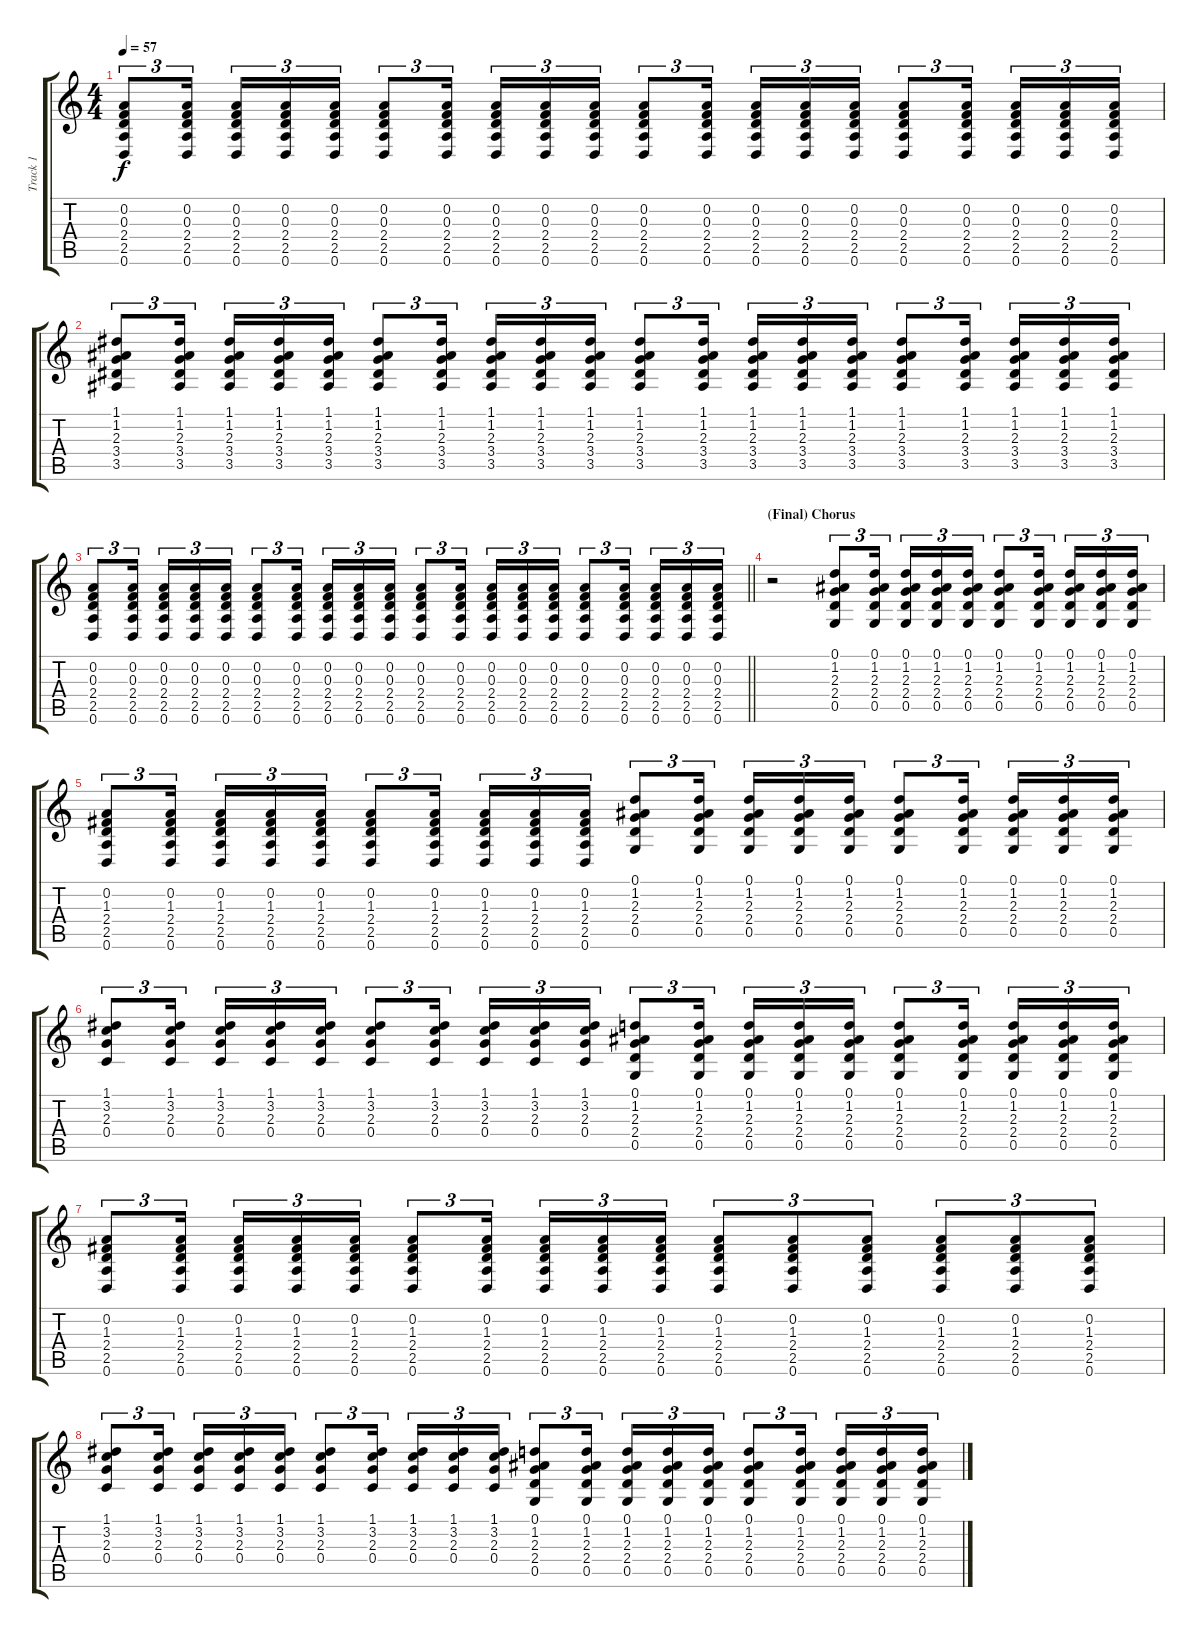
\track ("Track 1" "Track 1") {instrument acousticguitarsteel}
\staff {score tabs}
\tuning (D4 A3 F3 C3 G2 D2) {hide}
\ts (4 4)
\tempo 57
\clef g2
\ks c
(0.2 0.3 2.4 2.5 0.6).8{tu (3 2) dy f} (0.2 0.3 2.4 2.5 0.6).16{tu (3 2) beam splitsecondary} (0.2 0.3 2.4 2.5 0.6).16{tu (3 2)} (0.2 0.3 2.4 2.5 0.6).16{tu (3 2)} (0.2 0.3 2.4 2.5 0.6).16{tu (3 2)} (0.2 0.3 2.4 2.5 0.6).8{tu (3 2)} (0.2 0.3 2.4 2.5 0.6).16{tu (3 2) beam splitsecondary} (0.2 0.3 2.4 2.5 0.6).16{tu (3 2)} (0.2 0.3 2.4 2.5 0.6).16{tu (3 2)} (0.2 0.3 2.4 2.5 0.6).16{tu (3 2)} (0.2 0.3 2.4 2.5 0.6).8{tu (3 2)} (0.2 0.3 2.4 2.5 0.6).16{tu (3 2) beam splitsecondary} (0.2 0.3 2.4 2.5 0.6).16{tu (3 2)} (0.2 0.3 2.4 2.5 0.6).16{tu (3 2)} (0.2 0.3 2.4 2.5 0.6).16{tu (3 2)} (0.2 0.3 2.4 2.5 0.6).8{tu (3 2)} (0.2 0.3 2.4 2.5 0.6).16{tu (3 2) beam splitsecondary} (0.2 0.3 2.4 2.5 0.6).16{tu (3 2)} (0.2 0.3 2.4 2.5 0.6).16{tu (3 2)} (0.2 0.3 2.4 2.5 0.6).16{tu (3 2)} |
(1.1 1.2 2.3 3.4 3.5).8{tu (3 2)} (1.1 1.2 2.3 3.4 3.5).16{tu (3 2) beam splitsecondary} (1.1 1.2 2.3 3.4 3.5).16{tu (3 2)} (1.1 1.2 2.3 3.4 3.5).16{tu (3 2)} (1.1 1.2 2.3 3.4 3.5).16{tu (3 2)} (1.1 1.2 2.3 3.4 3.5).8{tu (3 2)} (1.1 1.2 2.3 3.4 3.5).16{tu (3 2) beam splitsecondary} (1.1 1.2 2.3 3.4 3.5).16{tu (3 2)} (1.1 1.2 2.3 3.4 3.5).16{tu (3 2)} (1.1 1.2 2.3 3.4 3.5).16{tu (3 2)} (1.1 1.2 2.3 3.4 3.5).8{tu (3 2)} (1.1 1.2 2.3 3.4 3.5).16{tu (3 2) beam splitsecondary} (1.1 1.2 2.3 3.4 3.5).16{tu (3 2)} (1.1 1.2 2.3 3.4 3.5).16{tu (3 2)} (1.1 1.2 2.3 3.4 3.5).16{tu (3 2)} (1.1 1.2 2.3 3.4 3.5).8{tu (3 2)} (1.1 1.2 2.3 3.4 3.5).16{tu (3 2) beam splitsecondary} (1.1 1.2 2.3 3.4 3.5).16{tu (3 2)} (1.1 1.2 2.3 3.4 3.5).16{tu (3 2)} (1.1 1.2 2.3 3.4 3.5).16{tu (3 2)} |
\barLineRight lightlight
(0.2 0.3 2.4 2.5 0.6).8{tu (3 2)} (0.2 0.3 2.4 2.5 0.6).16{tu (3 2) beam splitsecondary} (0.2 0.3 2.4 2.5 0.6).16{tu (3 2)} (0.2 0.3 2.4 2.5 0.6).16{tu (3 2)} (0.2 0.3 2.4 2.5 0.6).16{tu (3 2)} (0.2 0.3 2.4 2.5 0.6).8{tu (3 2)} (0.2 0.3 2.4 2.5 0.6).16{tu (3 2) beam splitsecondary} (0.2 0.3 2.4 2.5 0.6).16{tu (3 2)} (0.2 0.3 2.4 2.5 0.6).16{tu (3 2)} (0.2 0.3 2.4 2.5 0.6).16{tu (3 2)} (0.2 0.3 2.4 2.5 0.6).8{tu (3 2)} (0.2 0.3 2.4 2.5 0.6).16{tu (3 2) beam splitsecondary} (0.2 0.3 2.4 2.5 0.6).16{tu (3 2)} (0.2 0.3 2.4 2.5 0.6).16{tu (3 2)} (0.2 0.3 2.4 2.5 0.6).16{tu (3 2)} (0.2 0.3 2.4 2.5 0.6).8{tu (3 2)} (0.2 0.3 2.4 2.5 0.6).16{tu (3 2) beam splitsecondary} (0.2 0.3 2.4 2.5 0.6).16{tu (3 2)} (0.2 0.3 2.4 2.5 0.6).16{tu (3 2)} (0.2 0.3 2.4 2.5 0.6).16{tu (3 2)} |
\section ("" "(Final) Chorus")
r.2 (0.1 1.2 2.3 2.4 0.5).8{tu (3 2)} (0.1 1.2 2.3 2.4 0.5).16{tu (3 2) beam splitsecondary} (0.1 1.2 2.3 2.4 0.5).16{tu (3 2)} (0.1 1.2 2.3 2.4 0.5).16{tu (3 2)} (0.1 1.2 2.3 2.4 0.5).16{tu (3 2)} (0.1 1.2 2.3 2.4 0.5).8{tu (3 2)} (0.1 1.2 2.3 2.4 0.5).16{tu (3 2) beam splitsecondary} (0.1 1.2 2.3 2.4 0.5).16{tu (3 2)} (0.1 1.2 2.3 2.4 0.5).16{tu (3 2)} (0.1 1.2 2.3 2.4 0.5).16{tu (3 2)} |
(0.2 1.3 2.4 2.5 0.6).8{tu (3 2)} (0.2 1.3 2.4 2.5 0.6).16{tu (3 2) beam splitsecondary} (0.2 1.3 2.4 2.5 0.6).16{tu (3 2)} (0.2 1.3 2.4 2.5 0.6).16{tu (3 2)} (0.2 1.3 2.4 2.5 0.6).16{tu (3 2)} (0.2 1.3 2.4 2.5 0.6).8{tu (3 2)} (0.2 1.3 2.4 2.5 0.6).16{tu (3 2) beam splitsecondary} (0.2 1.3 2.4 2.5 0.6).16{tu (3 2)} (0.2 1.3 2.4 2.5 0.6).16{tu (3 2)} (0.2 1.3 2.4 2.5 0.6).16{tu (3 2)} (0.1 1.2 2.3 2.4 0.5).8{tu (3 2)} (0.1 1.2 2.3 2.4 0.5).16{tu (3 2) beam splitsecondary} (0.1 1.2 2.3 2.4 0.5).16{tu (3 2)} (0.1 1.2 2.3 2.4 0.5).16{tu (3 2)} (0.1 1.2 2.3 2.4 0.5).16{tu (3 2)} (0.1 1.2 2.3 2.4 0.5).8{tu (3 2)} (0.1 1.2 2.3 2.4 0.5).16{tu (3 2) beam splitsecondary} (0.1 1.2 2.3 2.4 0.5).16{tu (3 2)} (0.1 1.2 2.3 2.4 0.5).16{tu (3 2)} (0.1 1.2 2.3 2.4 0.5).16{tu (3 2)} |
(1.1 3.2 2.3 0.4).8{tu (3 2)} (1.1 3.2 2.3 0.4).16{tu (3 2) beam splitsecondary} (1.1 3.2 2.3 0.4).16{tu (3 2)} (1.1 3.2 2.3 0.4).16{tu (3 2)} (1.1 3.2 2.3 0.4).16{tu (3 2)} (1.1 3.2 2.3 0.4).8{tu (3 2)} (1.1 3.2 2.3 0.4).16{tu (3 2) beam splitsecondary} (1.1 3.2 2.3 0.4).16{tu (3 2)} (1.1 3.2 2.3 0.4).16{tu (3 2)} (1.1 3.2 2.3 0.4).16{tu (3 2)} (0.1 1.2 2.3 2.4 0.5).8{tu (3 2)} (0.1 1.2 2.3 2.4 0.5).16{tu (3 2) beam splitsecondary} (0.1 1.2 2.3 2.4 0.5).16{tu (3 2)} (0.1 1.2 2.3 2.4 0.5).16{tu (3 2)} (0.1 1.2 2.3 2.4 0.5).16{tu (3 2)} (0.1 1.2 2.3 2.4 0.5).8{tu (3 2)} (0.1 1.2 2.3 2.4 0.5).16{tu (3 2) beam splitsecondary} (0.1 1.2 2.3 2.4 0.5).16{tu (3 2)} (0.1 1.2 2.3 2.4 0.5).16{tu (3 2)} (0.1 1.2 2.3 2.4 0.5).16{tu (3 2)} |
(0.2 1.3 2.4 2.5 0.6).8{tu (3 2)} (0.2 1.3 2.4 2.5 0.6).16{tu (3 2) beam splitsecondary} (0.2 1.3 2.4 2.5 0.6).16{tu (3 2)} (0.2 1.3 2.4 2.5 0.6).16{tu (3 2)} (0.2 1.3 2.4 2.5 0.6).16{tu (3 2)} (0.2 1.3 2.4 2.5 0.6).8{tu (3 2)} (0.2 1.3 2.4 2.5 0.6).16{tu (3 2) beam splitsecondary} (0.2 1.3 2.4 2.5 0.6).16{tu (3 2)} (0.2 1.3 2.4 2.5 0.6).16{tu (3 2)} (0.2 1.3 2.4 2.5 0.6).16{tu (3 2)} (0.2 1.3 2.4 2.5 0.6).8{tu (3 2)} (0.2 1.3 2.4 2.5 0.6).8{tu (3 2)} (0.2 1.3 2.4 2.5 0.6).8{tu (3 2)} (0.2 1.3 2.4 2.5 0.6).8{tu (3 2)} (0.2 1.3 2.4 2.5 0.6).8{tu (3 2)} (0.2 1.3 2.4 2.5 0.6).8{tu (3 2)} |
(1.1 3.2 2.3 0.4).8{tu (3 2)} (1.1 3.2 2.3 0.4).16{tu (3 2) beam splitsecondary} (1.1 3.2 2.3 0.4).16{tu (3 2)} (1.1 3.2 2.3 0.4).16{tu (3 2)} (1.1 3.2 2.3 0.4).16{tu (3 2)} (1.1 3.2 2.3 0.4).8{tu (3 2)} (1.1 3.2 2.3 0.4).16{tu (3 2) beam splitsecondary} (1.1 3.2 2.3 0.4).16{tu (3 2)} (1.1 3.2 2.3 0.4).16{tu (3 2)} (1.1 3.2 2.3 0.4).16{tu (3 2)} (0.1 1.2 2.3 2.4 0.5).8{tu (3 2)} (0.1 1.2 2.3 2.4 0.5).16{tu (3 2) beam splitsecondary} (0.1 1.2 2.3 2.4 0.5).16{tu (3 2)} (0.1 1.2 2.3 2.4 0.5).16{tu (3 2)} (0.1 1.2 2.3 2.4 0.5).16{tu (3 2)} (0.1 1.2 2.3 2.4 0.5).8{tu (3 2)} (0.1 1.2 2.3 2.4 0.5).16{tu (3 2) beam splitsecondary} (0.1 1.2 2.3 2.4 0.5).16{tu (3 2)} (0.1 1.2 2.3 2.4 0.5).16{tu (3 2)} (0.1 1.2 2.3 2.4 0.5).16{tu (3 2)}
